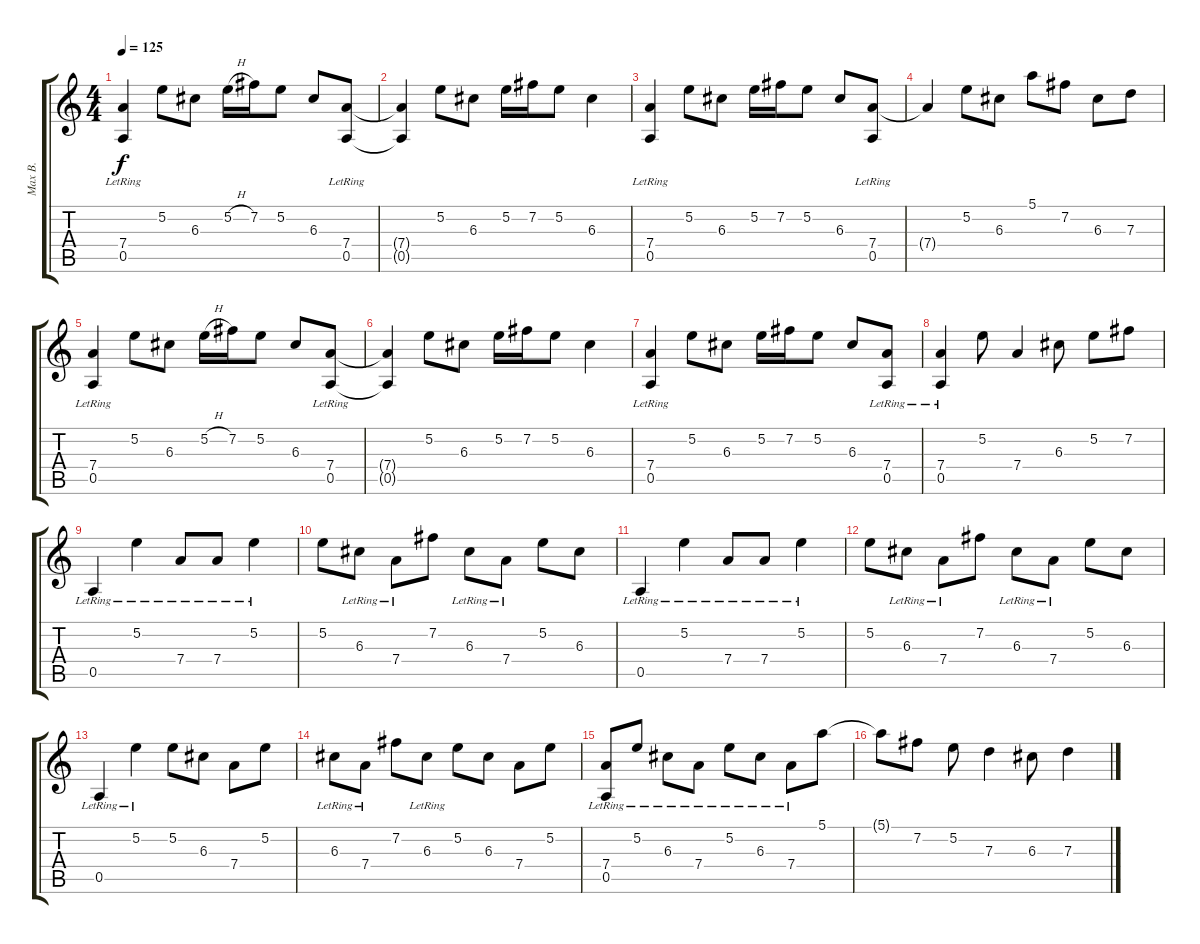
\track ("Max B." "Max B.") {instrument distortionguitar}
\staff {score tabs}
\tuning (E4 B3 G3 D3 A2 E2) {hide}
\ts (4 4)
\tempo 125
\clef g2
\ks c
(7.4{lr} 0.5{lr}).4{dy f} 5.2.8 6.3.8 5.2{h}.16 7.2.16 5.2.8 6.3.8 (7.4{lr} 0.5{lr}).8 |
(7.4{t} 0.5{t}).4 5.2.8 6.3.8 5.2.16 7.2.16 5.2.8 6.3.4 |
(7.4{lr} 0.5{lr}).4 5.2.8 6.3.8 5.2.16 7.2.16 5.2.8 6.3.8 (7.4{lr} 0.5{lr}).8 |
7.4{t}.4 5.2.8 6.3.8 5.1.8 7.2.8 6.3.8 7.3.8 |
(7.4{lr} 0.5{lr}).4 5.2.8 6.3.8 5.2{h}.16 7.2.16 5.2.8 6.3.8 (7.4{lr} 0.5{lr}).8 |
(7.4{t} 0.5{t}).4 5.2.8 6.3.8 5.2.16 7.2.16 5.2.8 6.3.4 |
(7.4{lr} 0.5{lr}).4 5.2.8 6.3.8 5.2.16 7.2.16 5.2.8 6.3.8 (7.4{lr} 0.5{lr}).8 |
(7.4{lr} 0.5{lr}).4 5.2.8 7.4.4 6.3.8 5.2.8 7.2.8 |
0.5{lr}.4 5.2{lr}.4 7.4{lr}.8 7.4{lr}.8 5.2{lr}.4 |
5.2.8 6.3{lr}.8 7.4{lr}.8 7.2.8 6.3{lr}.8 7.4{lr}.8 5.2.8 6.3.8 |
0.5{lr}.4 5.2{lr}.4 7.4{lr}.8 7.4{lr}.8 5.2{lr}.4 |
5.2.8 6.3{lr}.8 7.4{lr}.8 7.2.8 6.3{lr}.8 7.4{lr}.8 5.2.8 6.3.8 |
0.5{lr}.4 5.2{lr}.4 5.2.8 6.3.8 7.4.8 5.2.8 |
6.3{lr}.8 7.4{lr}.8 7.2.8 6.3{lr}.8 5.2.8 6.3.8 7.4.8 5.2.8 |
(7.4{lr} 0.5{lr}).8 5.2{lr}.8 6.3{lr}.8 7.4{lr}.8 5.2{lr}.8 6.3{lr}.8 7.4{lr}.8 5.1.8 |
5.1{t}.8 7.2.8 5.2.8 7.3.4 6.3.8 7.3.4
